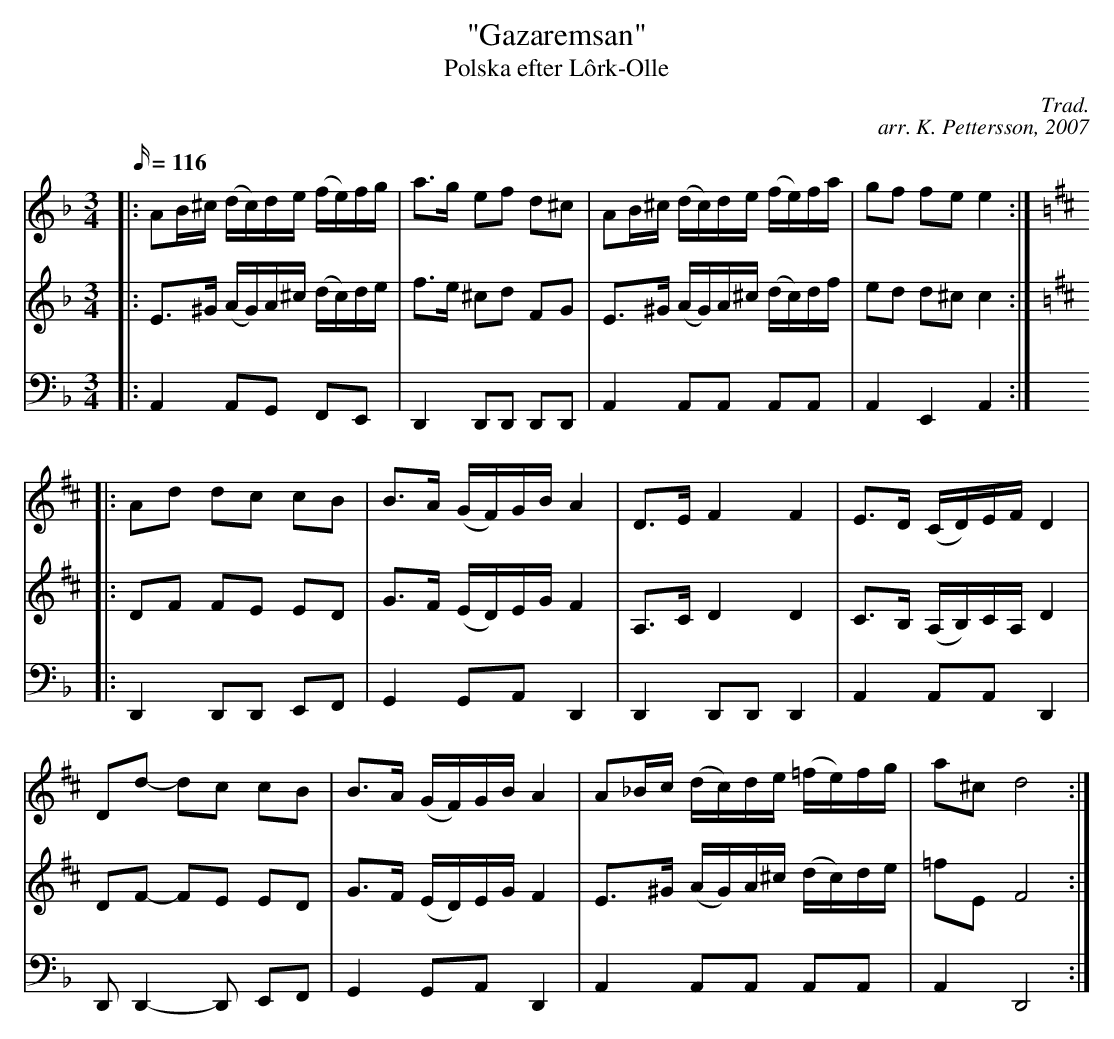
X:1
T: "Gazaremsan"
T: Polska efter Lôrk-Olle
C: Trad.
C: arr. K. Pettersson, 2007
M: 3/4
L: 1/16
Q: 116
K: Dm
V: 1
|: A2B^c (dc)de (fe)fg | a3g e2f2 d2^c2 | A2B^c (dc)de (fe)fa | g2f2 f2e2 e4 :|
K: D
|: A2d2 d2c2 c2B2 | B3A (GF)GB A4 | D3E F4 F4 | E3D (CD)EF D4 |
D2d2- d2c2 c2B2 | B3A (GF)GB A4 | A2_Bc (dc)de (=fe)fg | a2^c2 d8 :|
V: 2
|: E3^G (AG)A^c (dc)de | f3e ^c2d2 F2G2 | E3^G (AG)A^c (dc)df | e2d2 d2^c2 c4 :|
K: D
|: D2F2 F2E2 E2D2 | G3F (ED)EG F4 | A,3C D4 D4 | C3B, (A,B,)CA, D4 |
D2F2- F2E2 E2D2 | G3F (ED)EG F4 | E3^G (AG)A^c (dc)de | =f2E2 F8 :|
V: 3
K: bass
|: A,,4 A,,2G,,2 F,,2E,,2 | D,,4 D,,2D,,2 D,,2D,,2 | A,,4 A,,2A,,2 A,,2A,,2 | A,,4 E,,4 A,,4 :|
|: D,,4 D,,2D,,2 E,,2F,,2 | G,,4 G,,2A,,2 D,,4 | D,,4 D,,2D,,2 D,,4 | A,,4 A,,2A,,2 D,,4 |
D,,2D,,4-D,,2 E,,2F,,2 | G,,4 G,,2A,,2 D,,4 | A,,4 A,,2A,,2 A,,2A,,2 | A,,4 D,,8 :|
